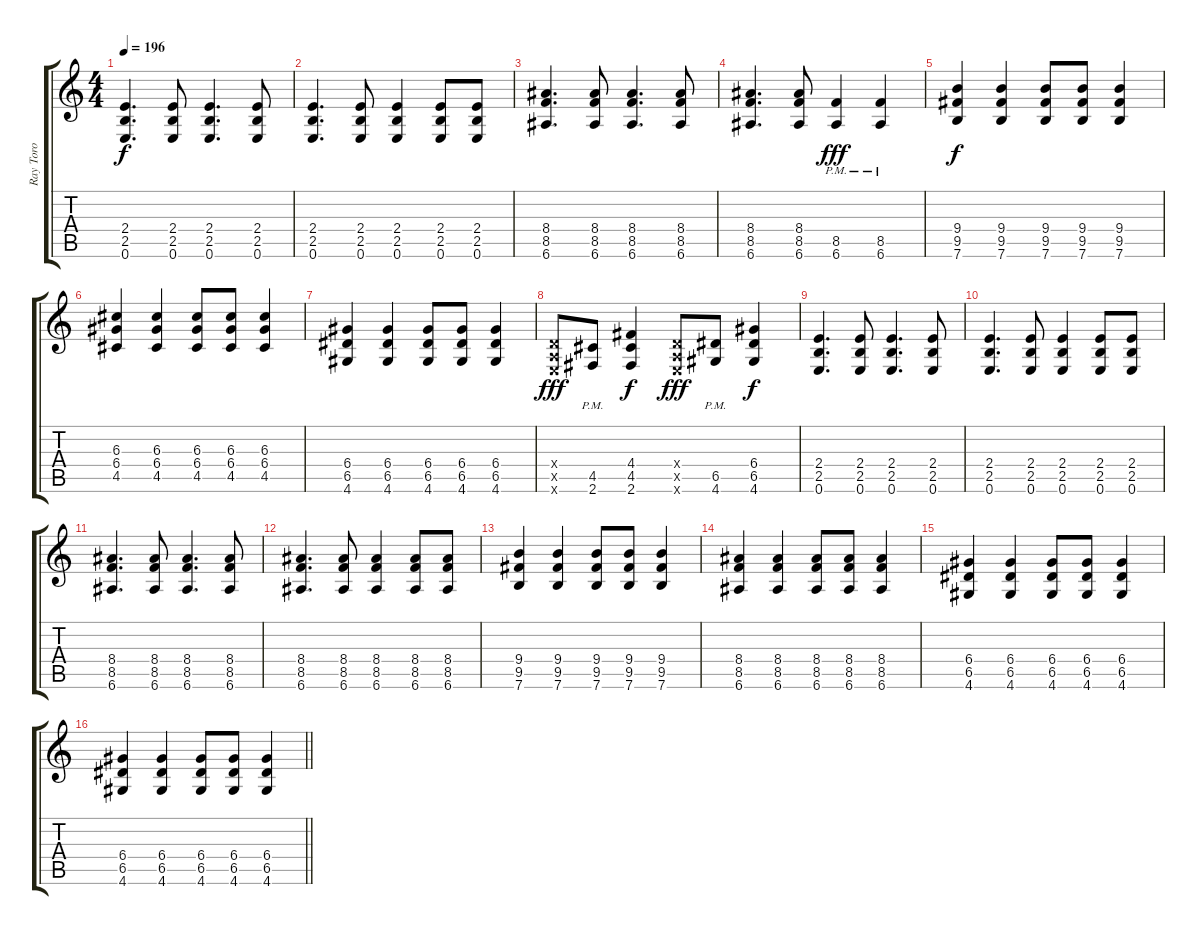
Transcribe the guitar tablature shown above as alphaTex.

\track ("Ray Toro" "Ray Toro") {instrument distortionguitar}
\staff {score tabs}
\tuning (E4 B3 G3 D3 A2 E2) {hide}
\ts (4 4)
\tempo 196
\clef g2
\ks c
(2.4 2.5 0.6).4{d dy f} (2.4 2.5 0.6).8 (2.4 2.5 0.6).4{d} (2.4 2.5 0.6).8 |
(2.4 2.5 0.6).4{d} (2.4 2.5 0.6).8 (2.4 2.5 0.6).4 (2.4 2.5 0.6).8 (2.4 2.5 0.6).8 |
(8.4 8.5 6.6).4{d} (8.4 8.5 6.6).8 (8.4 8.5 6.6).4{d} (8.4 8.5 6.6).8 |
(8.4 8.5 6.6).4{d} (8.4 8.5 6.6).8 (8.5{pm} 6.6{pm}).4{dy fff} (8.5{pm} 6.6{pm}).4 |
(9.4 9.5 7.6).4{dy f} (9.4 9.5 7.6).4 (9.4 9.5 7.6).8 (9.4 9.5 7.6).8 (9.4 9.5 7.6).4 |
(6.3 6.4 4.5).4 (6.3 6.4 4.5).4 (6.3 6.4 4.5).8 (6.3 6.4 4.5).8 (6.3 6.4 4.5).4 |
(6.4 6.5 4.6).4 (6.4 6.5 4.6).4 (6.4 6.5 4.6).8 (6.4 6.5 4.6).8 (6.4 6.5 4.6).4 |
(0.4{x} 0.5{x} 0.6{x}).8{dy fff} (4.5{pm} 2.6{pm}).8 (4.4 4.5 2.6).4{dy f} (0.4{x} 0.5{x} 0.6{x}).8{dy fff} (6.5{pm} 4.6{pm}).8 (6.4 6.5 4.6).4{dy f} |
(2.4 2.5 0.6).4{d} (2.4 2.5 0.6).8 (2.4 2.5 0.6).4{d} (2.4 2.5 0.6).8 |
(2.4 2.5 0.6).4{d} (2.4 2.5 0.6).8 (2.4 2.5 0.6).4 (2.4 2.5 0.6).8 (2.4 2.5 0.6).8 |
(8.4 8.5 6.6).4{d} (8.4 8.5 6.6).8 (8.4 8.5 6.6).4{d} (8.4 8.5 6.6).8 |
(8.4 8.5 6.6).4{d} (8.4 8.5 6.6).8 (8.4 8.5 6.6).4 (8.4 8.5 6.6).8 (8.4 8.5 6.6).8 |
(9.4 9.5 7.6).4 (9.4 9.5 7.6).4 (9.4 9.5 7.6).8 (9.4 9.5 7.6).8 (9.4 9.5 7.6).4 |
(8.4 8.5 6.6).4 (8.4 8.5 6.6).4 (8.4 8.5 6.6).8 (8.4 8.5 6.6).8 (8.4 8.5 6.6).4 |
(6.4 6.5 4.6).4 (6.4 6.5 4.6).4 (6.4 6.5 4.6).8 (6.4 6.5 4.6).8 (6.4 6.5 4.6).4 |
\barLineRight lightlight
(6.4 6.5 4.6).4 (6.4 6.5 4.6).4 (6.4 6.5 4.6).8 (6.4 6.5 4.6).8 (6.4 6.5 4.6).4
